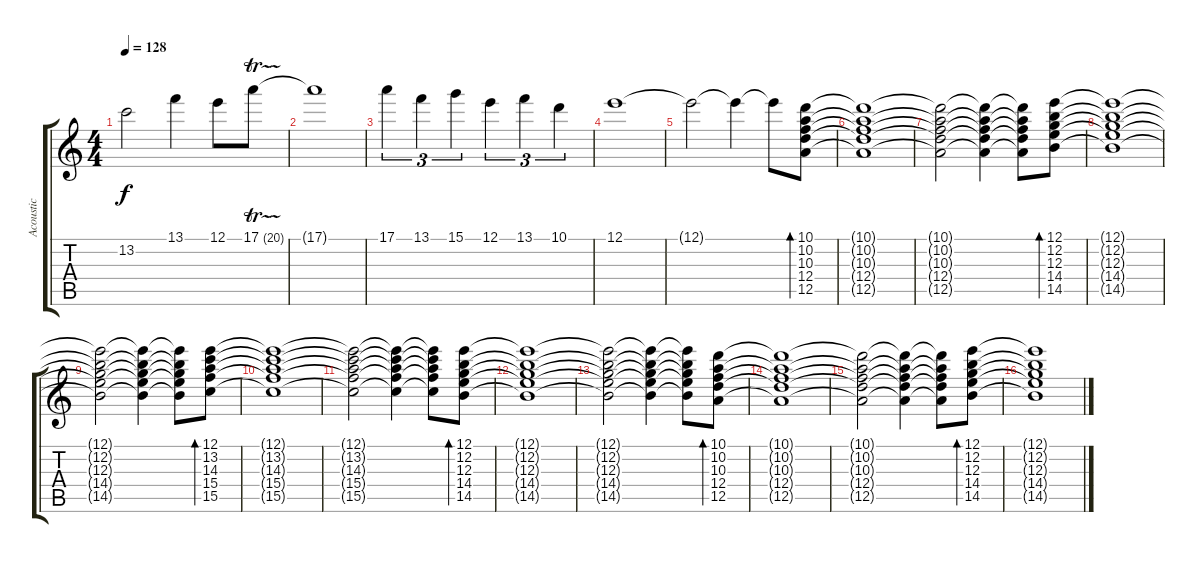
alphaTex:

\track ("Acoustic" "Acoustic") {instrument acousticguitarsteel}
\staff {score tabs}
\tuning (E4 B3 G3 D3 A2 D2) {hide}
\ts (4 4)
\tempo 128
\clef g2
\ks c
13.2{t}.2{dy f} 13.1.4{volume 12} 12.1.8 17.1{tr (20 32)}.8{volume 5} |
17.1{t}.1 |
17.1.4{tu (3 2)} 13.1.4{tu (3 2)} 15.1.4{tu (3 2)} 12.1.4{tu (3 2)} 13.1.4{tu (3 2)} 10.1.4{tu (3 2)} |
12.1.1 |
12.1{t}.2 12.1{t}.4 12.1{t}.8 (10.1 10.2 10.3 12.4 12.5).8{bd 480 volume 12} |
(10.1{t} 10.2{t} 10.3{t} 12.4{t} 12.5{t}).1 |
(10.1{t} 10.2{t} 10.3{t} 12.4{t} 12.5{t}).2 (10.1{t} 10.2{t} 10.3{t} 12.4{t} 12.5{t}).4 (10.1{t} 10.2{t} 10.3{t} 12.4{t} 12.5{t}).8 (12.1 12.2 12.3 14.4 14.5).8{bd 480} |
(12.1{t} 12.2{t} 12.3{t} 14.4{t} 14.5{t}).1 |
(12.1{t} 12.2{t} 12.3{t} 14.4{t} 14.5{t}).2 (12.1{t} 12.2{t} 12.3{t} 14.4{t} 14.5{t}).4 (12.1{t} 12.2{t} 12.3{t} 14.4{t} 14.5{t}).8 (12.1 13.2 14.3 15.4 15.5).8{bd 480} |
(12.1{t} 13.2{t} 14.3{t} 15.4{t} 15.5{t}).1 |
(12.1{t} 13.2{t} 14.3{t} 15.4{t} 15.5{t}).2 (12.1{t} 13.2{t} 14.3{t} 15.4{t} 15.5{t}).4 (12.1{t} 13.2{t} 14.3{t} 15.4{t} 15.5{t}).8 (12.1 12.2 12.3 14.4 14.5).8{bd 480} |
(12.1{t} 12.2{t} 12.3{t} 14.4{t} 14.5{t}).1 |
(12.1{t} 12.2{t} 12.3{t} 14.4{t} 14.5{t}).2 (12.1{t} 12.2{t} 12.3{t} 14.4{t} 14.5{t}).4 (12.1{t} 12.2{t} 12.3{t} 14.4{t} 14.5{t}).8 (10.1 10.2 10.3 12.4 12.5).8{bd 480} |
(10.1{t} 10.2{t} 10.3{t} 12.4{t} 12.5{t}).1 |
(10.1{t} 10.2{t} 10.3{t} 12.4{t} 12.5{t}).2 (10.1{t} 10.2{t} 10.3{t} 12.4{t} 12.5{t}).4 (10.1{t} 10.2{t} 10.3{t} 12.4{t} 12.5{t}).8 (12.1 12.2 12.3 14.4 14.5).8{bd 480} |
(12.1{t} 12.2{t} 12.3{t} 14.4{t} 14.5{t}).1
